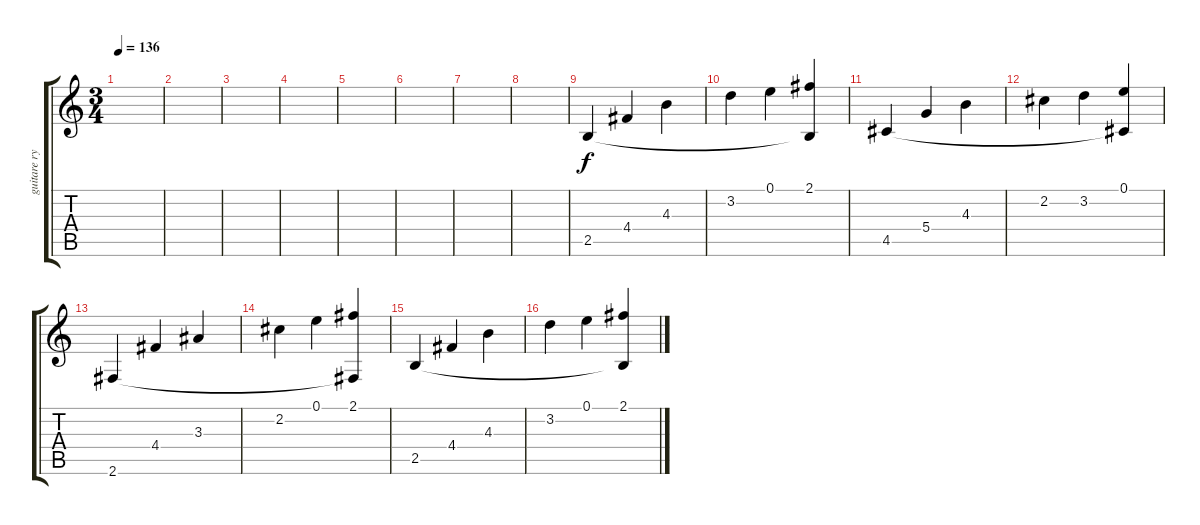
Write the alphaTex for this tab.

\track ("guitare rythmique electrique" "guitare ry") {instrument distortionguitar}
\staff {score tabs}
\tuning (E4 B3 G3 D3 A2 E2) {hide}
\ts (3 4)
\tempo 136
\clef g2
\ks c
|
|
|
|
|
|
|
|
2.5.4 4.4.4 4.3.4 |
3.2.4 0.1.4 (2.1 2.5{t}).4 |
4.5.4 5.4.4 4.3.4 |
2.2.4 3.2.4 (0.1 4.5{t}).4 |
2.6.4 4.4.4 3.3.4 |
2.2.4 0.1.4 (2.1 2.6{t}).4 |
2.5.4 4.4.4 4.3.4 |
3.2.4 0.1.4 (2.1 2.5{t}).4
